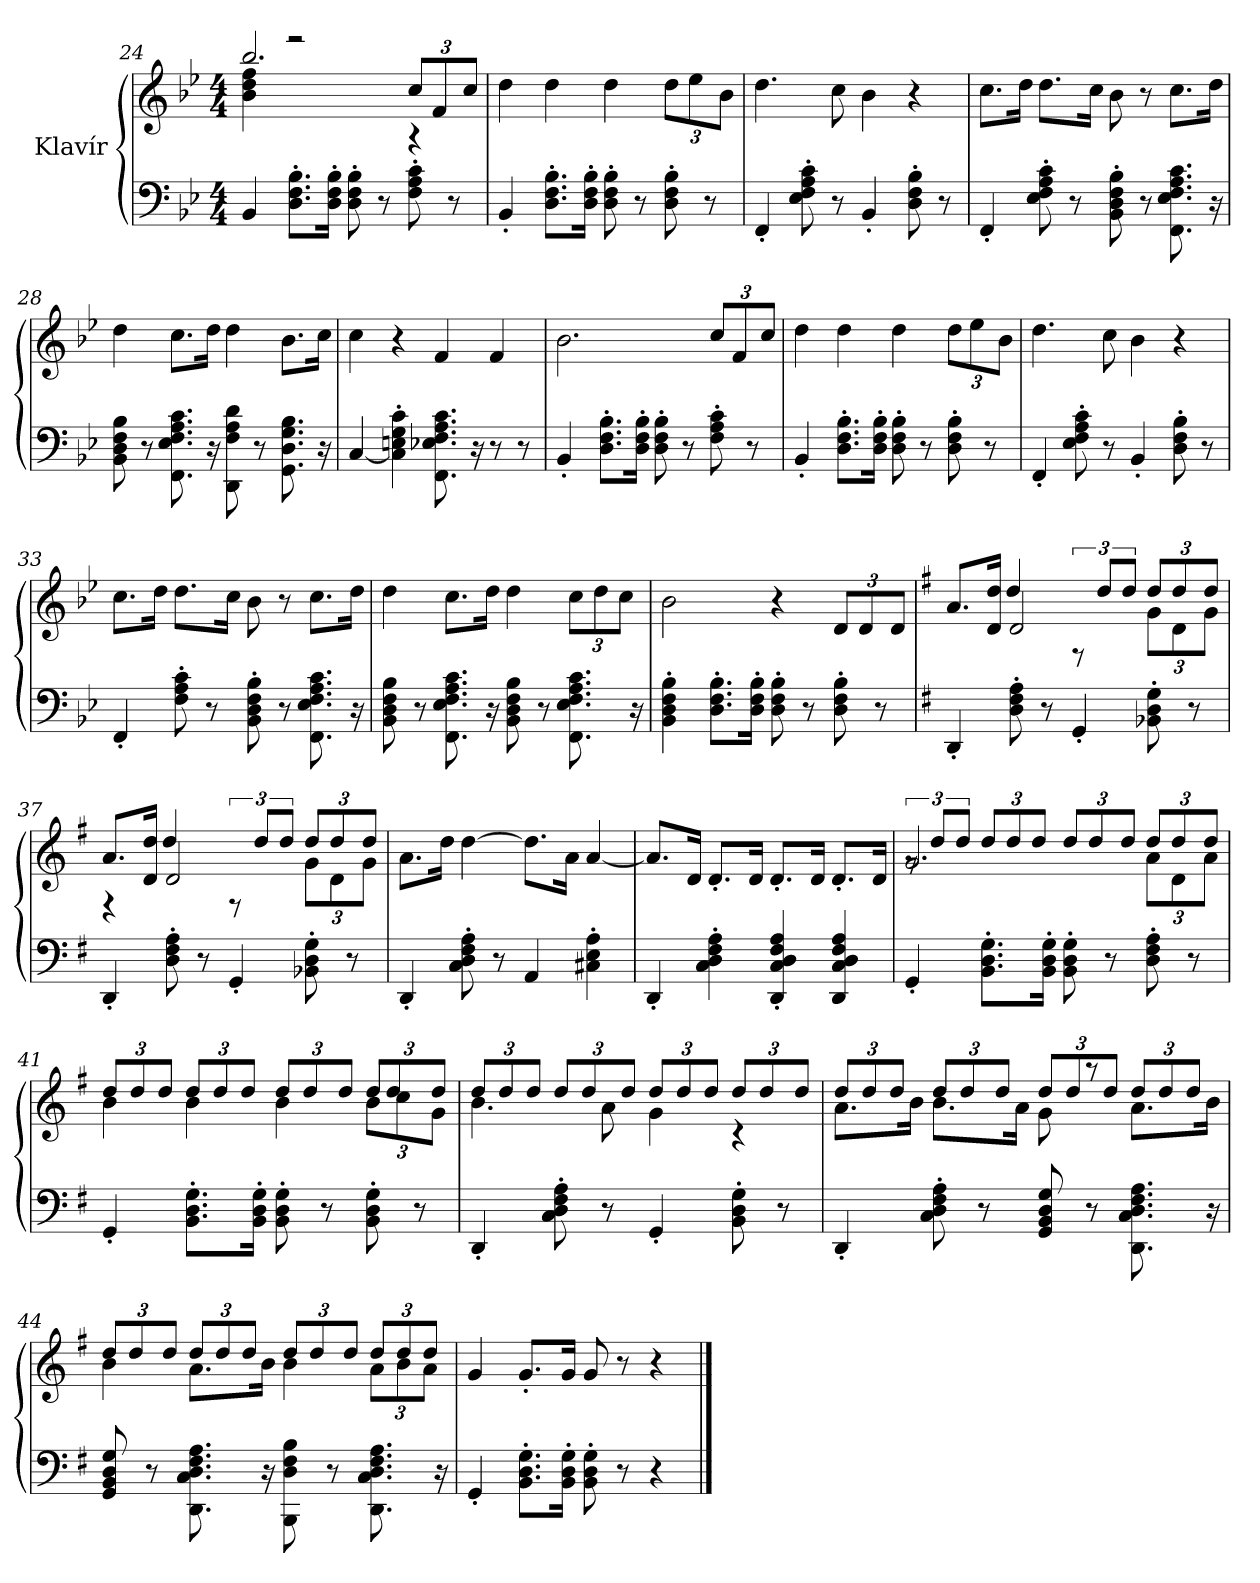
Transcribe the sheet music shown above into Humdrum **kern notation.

**kern	**kern
*part2	*part1
*staff2	*staff1
*I"Klavír	*I"Klavír
!!LO:PB:g=z
*clefF4	*clefG2
*k[b-e-]	*k[b-e-]
*M4/4	*M4/4
=24	=24
*	*^
4BB-/	4b-\ 4dd\ 4ff\	2.bb-/
8.D\' 8.F\' 8.B-\'L	2r	.
16D\' 16F\' 16B-\'Jk	.	.
8D\' 8F\' 8B-\'	.	.
8r	.	.
*	*Xbrackettup	*
8F\' 8A\' 8c\'	12cc/L	4r
.	12f/	.
8r	.	.
.	12cc/J	.
*	*v	*v
=25	=25
4BB-'/	4dd\
8.D\' 8.F\' 8.B-\'L	4dd\
16D\' 16F\' 16B-\'Jk	.
8D\' 8F\' 8B-\'	4dd\
8r	.
8D\' 8F\' 8B-\'	12dd\L
.	12ee-\
8r	.
.	12b-\J
=26	=26
4FF'/	4.dd\
8E-\' 8F\' 8A\' 8c\'	.
8r	8cc\
4BB-'/	4b-\
8D\' 8F\' 8B-\'	4r
8r	.
=27	=27
4FF'/	8.cc\L
.	16dd\Jk
8E-\' 8F\' 8A\' 8c\'	8.dd\L
8r	.
.	16cc\Jk
8BB-\' 8D\' 8F\' 8B-\'	8b-\
8r	8r
8.FF\ 8.E-\ 8.F\ 8.A\ 8.c\	8.cc\L
16r	16dd\Jk
!!LO:LB:g=z
=28	=28
8BB-\ 8D\ 8F\ 8B-\	4dd\
8r	.
8.FF\ 8.E-\ 8.F\ 8.A\ 8.c\	8.cc\L
16r	16dd\Jk
8DD\ 8F\ 8A\ 8d\	4dd\
8r	.
8.GG\ 8.D\ 8.G\ 8.B-\	8.b-\L
16r	16cc\Jk
=29	=29
[4C/	4cc\
4C\]' 4En\' 4G\' 4c\'	4r
8.FF\ 8.E-X\ 8.F\ 8.A\ 8.c\	4f/
16r	.
8r	4f/
8r	.
=30	=30
4BB-'/	2.b-\
8.D\' 8.F\' 8.B-\'L	.
16D\' 16F\' 16B-\'Jk	.
8D\' 8F\' 8B-\'	.
8r	.
8F\' 8A\' 8c\'	12cc/L
.	12f/
8r	.
.	12cc/J
=31	=31
4BB-'/	4dd\
8.D\' 8.F\' 8.B-\'L	4dd\
16D\' 16F\' 16B-\'Jk	.
8D\' 8F\' 8B-\'	4dd\
8r	.
8D\' 8F\' 8B-\'	12dd\L
.	12ee-\
8r	.
.	12b-\J
=32	=32
4FF'/	4.dd\
8E-\' 8F\' 8A\' 8c\'	.
8r	8cc\
4BB-'/	4b-\
8D\' 8F\' 8B-\'	4r
8r	.
!!LO:LB:g=z
=33	=33
*	*MM110
4FF'/	8.cc\L
.	16dd\Jk
8F\' 8A\' 8c\'	8.dd\L
8r	.
.	16cc\Jk
8BB-\' 8D\' 8F\' 8B-\'	8b-\
8r	8r
8.FF\ 8.E-\ 8.F\ 8.A\ 8.c\	8.cc\L
16r	16dd\Jk
=34	=34
8BB-\ 8D\ 8F\ 8B-\	4dd\
8r	.
8.FF\ 8.E-\ 8.F\ 8.A\ 8.c\	8.cc\L
16r	16dd\Jk
8BB-\ 8D\ 8F\ 8B-\	4dd\
8r	.
8.FF\ 8.E-\ 8.F\ 8.A\ 8.c\	12cc\L
.	12dd\
.	12cc\J
16r	.
=35	=35
4BB-\' 4D\' 4F\' 4B-\'	2b-\
8.D\' 8.F\' 8.B-\'L	.
16D\' 16F\' 16B-\'Jk	.
8D\' 8F\' 8B-\'	4r
8r	.
8D\' 8F\' 8B-\'	12d/L
.	12d/
8r	.
.	12d/J
=36	=36
*k[f#]	*k[f#]
*	*^
4DD'/	8.a/L	4ryy
.	16d/ 16dd/Jk	.
8D\' 8F#\' 8A\'	2d/	4dd/
8r	.	.
*	*	*brackettup
4GG'/	.	12r
.	.	12dd/L
.	.	12dd/J
*	*Xbrackettup	*
8BB-X\' 8D\' 8G\'	12g\L	12dd/L
.	12d\	12dd/
8r	.	.
.	12g\J	12dd/J
!!LO:LB:g=z	!!
=37	=37	=37
4DD'/	8.a/L	4r
.	16d/ 16dd/Jk	.
8D\' 8F#\' 8A\'	2d/	4dd/
8r	.	.
*	*	*brackettup
4GG'/	.	12r
.	.	12dd/L
.	.	12dd/J
*	*Xbrackettup	*
8BB-X\' 8D\' 8G\'	12g\L	12dd/L
.	12d\	12dd/
8r	.	.
.	12g\J	12dd/J
*	*v	*v
=38	=38
4DD'/	8.a\L
.	16dd\Jk
8C\' 8D\' 8F#\' 8A\'	[4dd\
8r	.
4AA/	8.dd\L]
.	16a\Jk
4C#X\' 4E\' 4A\'	[4a/
=39	=39
4DD'/	8.a/L]
.	16d/Jk
4C\' 4D\' 4F#\' 4A\'	8.d'/L
.	16d/Jk
4DD/' 4C/' 4D/' 4F#/' 4A/'	8.d'/L
.	16d/Jk
4DD/ 4C/ 4D/ 4F#/ 4A/	8.d'/L
.	16d/Jk
=40	=40
*	*^
*	*	*brackettup
4GG'/	2.g/	12rg
.	.	12dd/L
.	.	12dd/J
*	*	*Xbrackettup
8.BB\' 8.D\' 8.G\'L	.	12dd/L
.	.	12dd/
.	.	12dd/J
16BB\' 16D\' 16G\'Jk	.	.
8BB\' 8D\' 8G\'	.	12dd/L
.	.	12dd/
8r	.	.
.	.	12dd/J
8D\' 8F#\' 8A\'	12a\L	12dd/L
.	12d\	12dd/
8r	.	.
.	12a\J	12dd/J
!!LO:LB:g=z	!!
=41	=41	=41
4GG'/	4b\	12dd/L
.	.	12dd/
.	.	12dd/J
8.BB\' 8.D\' 8.G\'L	4b\	12dd/L
.	.	12dd/
.	.	12dd/J
16BB\' 16D\' 16G\'Jk	.	.
8BB\' 8D\' 8G\'	4b\	12dd/L
.	.	12dd/
8r	.	.
.	.	12dd/J
8BB\' 8D\' 8G\'	12b\L	12dd/L
.	12cc\	12dd/
8r	.	.
.	12g\J	12dd/J
=42	=42	=42
4DD'/	4.b\	12dd/L
.	.	12dd/
.	.	12dd/J
8C\' 8D\' 8F#\' 8A\'	.	12dd/L
.	.	12dd/
8r	8a\	.
.	.	12dd/J
4GG'/	4g\	12dd/L
.	.	12dd/
.	.	12dd/J
8BB\' 8D\' 8G\'	4rc	12dd/L
.	.	12dd/
8r	.	.
.	.	12dd/J
=43	=43	=43
4DD'/	8.a\L	12dd/L
.	.	12dd/
.	.	12dd/J
.	16b\Jk	.
8C\' 8D\' 8F#\' 8A\'	8.b\L	12dd/L
.	.	12dd/
8r	.	.
.	.	12dd/J
.	16a\Jk	.
8GG/ 8BB/ 8D/ 8G/	8g\	12dd/L
.	.	12dd/
8r	8r	.
.	.	12dd/J
8.DD\ 8.C\ 8.D\ 8.F#\ 8.A\	8.a\L	12dd/L
.	.	12dd/
.	.	12dd/J
16r	16b\Jk	.
!!LO:PB:g=z	!!
=44	=44	=44
8GG/ 8BB/ 8D/ 8G/	4b\	12dd/L
.	.	12dd/
8r	.	.
.	.	12dd/J
8.DD\ 8.C\ 8.D\ 8.F#\ 8.A\	8.a\L	12dd/L
.	.	12dd/
.	.	12dd/J
16r	16b\Jk	.
8BBB\ 8D\ 8F#\ 8B\	4b\	12dd/L
.	.	12dd/
8r	.	.
.	.	12dd/J
8.DD\ 8.C\ 8.D\ 8.F#\ 8.A\	12a\L	12dd/L
.	12b\	12dd/
.	12a\J	12dd/J
16r	.	.
*	*v	*v
=45	=45
4GG'/	4g/
8.BB\' 8.D\' 8.G\'L	8.g'/L
16BB\' 16D\' 16G\'Jk	16g/Jk
8BB\' 8D\' 8G\'	8g/
8r	8r
4r	4r
==	==
*-	*-
